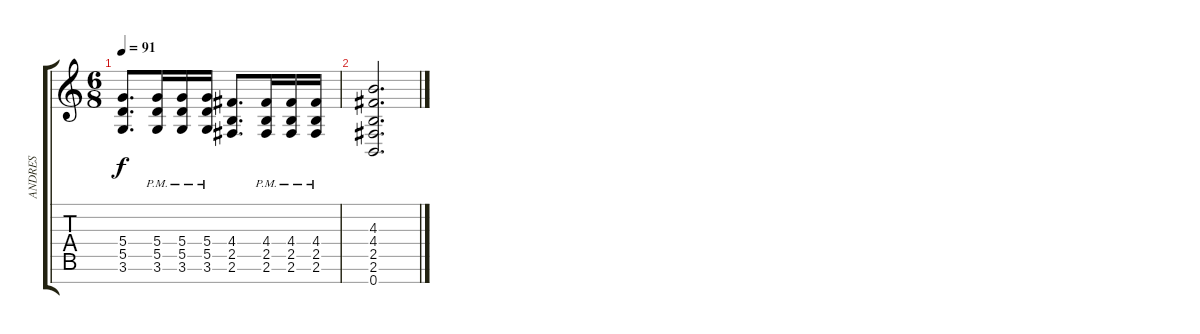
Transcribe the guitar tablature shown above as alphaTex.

\track ("ANDRES" "ANDRES") {instrument distortionguitar}
\staff {score tabs}
\tuning (E4 B3 G3 D3 A2 E2 B1) {hide}
\ts (6 8)
\tempo 91
\clef g2
\ks c
(5.4 5.5 3.6).8{d dy f} (5.4{pm} 5.5{pm} 3.6{pm}).16 (5.4{pm} 5.5{pm} 3.6{pm}).16 (5.4{pm} 5.5{pm} 3.6{pm}).16 (4.4 2.5 2.6).8{d} (4.4{pm} 2.5{pm} 2.6{pm}).16 (4.4{pm} 2.5{pm} 2.6{pm}).16 (4.4{pm} 2.5{pm} 2.6{pm}).16 |
(4.3 4.4 2.5 2.6 0.7).2{d}
